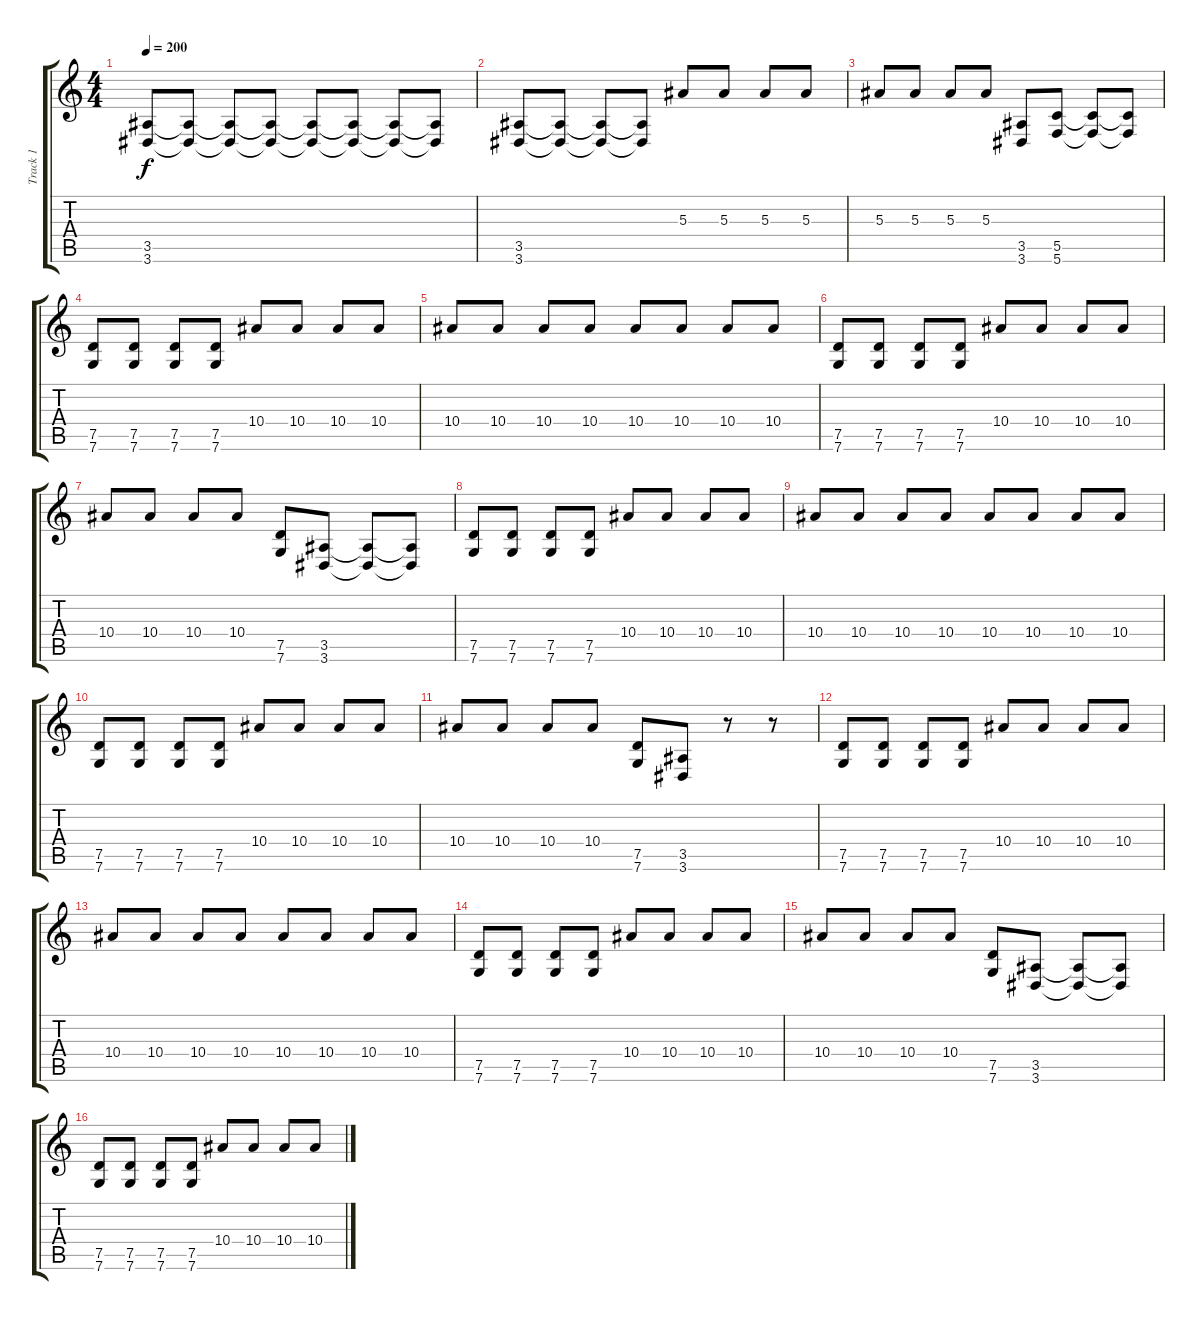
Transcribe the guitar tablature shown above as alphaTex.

\track ("Track 1" "Track 1") {instrument distortionguitar}
\staff {score tabs}
\tuning (D4 A3 F3 C3 G2 C2) {hide}
\ts (4 4)
\tempo 200
\clef g2
\ks c
(3.5{t} 3.6{t}).8{dy f} (3.5{t} 3.6{t}).8 (3.5{t} 3.6{t}).8 (3.5{t} 3.6{t}).8 (3.5{t} 3.6{t}).8 (3.5{t} 3.6{t}).8 (3.5{t} 3.6{t}).8 (3.5{t} 3.6{t}).8 |
(3.5 3.6).8 (3.5{t} 3.6{t}).8 (3.5{t} 3.6{t}).8 (3.5{t} 3.6{t}).8 5.3.8 5.3.8 5.3.8 5.3.8 |
5.3.8 5.3.8 5.3.8 5.3.8 (3.5 3.6).8 (5.5 5.6).8 (5.5{t} 5.6{t}).8 (5.5{t} 5.6{t}).8 |
(7.5 7.6).8 (7.5 7.6).8 (7.5 7.6).8 (7.5 7.6).8 10.4.8 10.4.8 10.4.8 10.4.8 |
10.4.8 10.4.8 10.4.8 10.4.8 10.4.8 10.4.8 10.4.8 10.4.8 |
(7.5 7.6).8 (7.5 7.6).8 (7.5 7.6).8 (7.5 7.6).8 10.4.8 10.4.8 10.4.8 10.4.8 |
10.4.8 10.4.8 10.4.8 10.4.8 (7.5 7.6).8 (3.5 3.6).8 (3.5{t} 3.6{t}).8 (3.5{t} 3.6{t}).8 |
(7.5 7.6).8 (7.5 7.6).8 (7.5 7.6).8 (7.5 7.6).8 10.4.8 10.4.8 10.4.8 10.4.8 |
10.4.8 10.4.8 10.4.8 10.4.8 10.4.8 10.4.8 10.4.8 10.4.8 |
(7.5 7.6).8 (7.5 7.6).8 (7.5 7.6).8 (7.5 7.6).8 10.4.8 10.4.8 10.4.8 10.4.8 |
10.4.8 10.4.8 10.4.8 10.4.8 (7.5 7.6).8 (3.5 3.6).8 r.8 r.8 |
(7.5 7.6).8 (7.5 7.6).8 (7.5 7.6).8 (7.5 7.6).8 10.4.8 10.4.8 10.4.8 10.4.8 |
10.4.8 10.4.8 10.4.8 10.4.8 10.4.8 10.4.8 10.4.8 10.4.8 |
(7.5 7.6).8 (7.5 7.6).8 (7.5 7.6).8 (7.5 7.6).8 10.4.8 10.4.8 10.4.8 10.4.8 |
10.4.8 10.4.8 10.4.8 10.4.8 (7.5 7.6).8 (3.5 3.6).8 (3.5{t} 3.6{t}).8 (3.5{t} 3.6{t}).8 |
(7.5 7.6).8 (7.5 7.6).8 (7.5 7.6).8 (7.5 7.6).8 10.4.8 10.4.8 10.4.8 10.4.8
